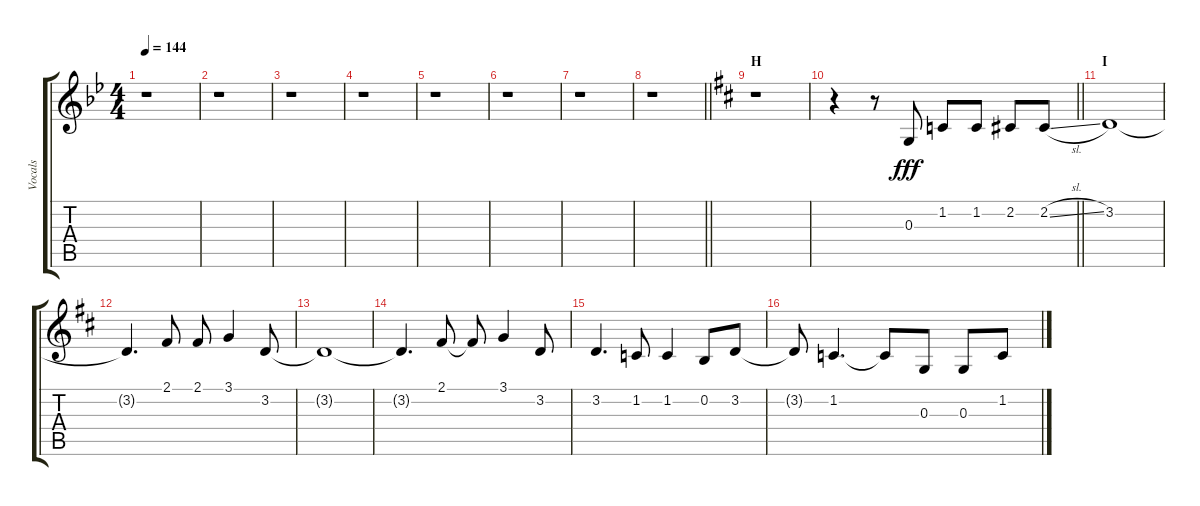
\track ("Vocals" "Vocals") {instrument voiceoohs}
\staff {score tabs}
\tuning (E4 B3 G3 D3 A2 E2) {hide}
\ts (4 4)
\tempo 144
\clef g2
\ks bb
r.1{dy fff} |
r.1 |
r.1 |
r.1 |
r.1 |
r.1 |
r.1 |
\barLineRight lightlight
r.1 |
\section ("" "H")
\ks d
r.1 |
\barLineRight lightlight
r.4 r.8 0.3.8 1.2.8 1.2.8 2.2.8 2.2{sl}.8 |
\section ("" "I")
3.2.1 |
3.2{t}.4{d} 2.1.8 2.1.8 3.1.4 3.2.8 |
3.2{t}.1 |
3.2{t}.4{d} 2.1.8 2.1{t}.8 3.1.4 3.2.8 |
3.2.4{d} 1.2.8 1.2.4 0.2.8 3.2.8 |
3.2{t}.8 1.2.4{d} 1.2{t}.8 0.3.8 0.3.8 1.2{sl}.8
